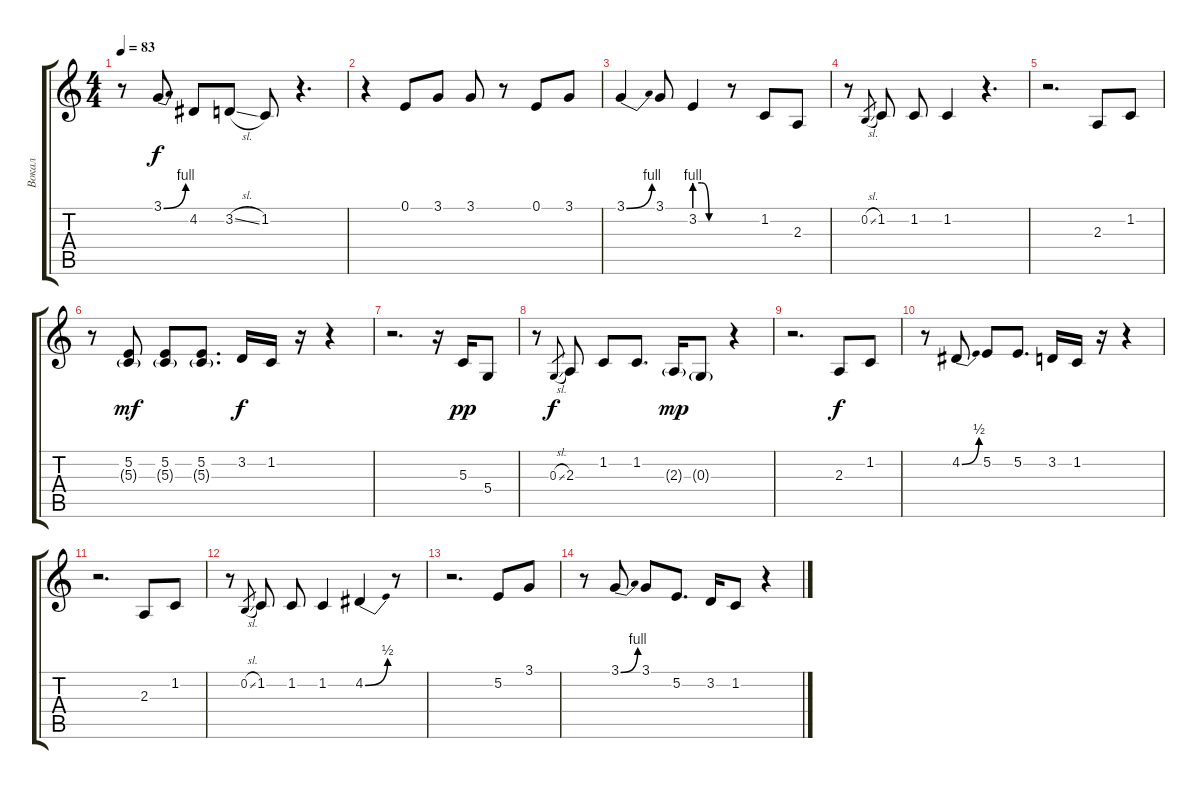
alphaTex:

\track ("Вокал" "Вокал") {instrument clarinet}
\staff {score tabs}
\tuning (E4 B3 G3 D3 A2 E2) {hide}
\ts (4 4)
\tempo 83
\clef g2
\ks c
r.8{dy f} 3.1{be (bend 0 0 60 4)}.8 4.2.8 3.2{sl}.8 1.2.8 r.4{d} |
r.4 0.1.8 3.1.8 3.1.8 r.8 0.1.8 3.1.8 |
3.1{be (bend 0 0 60 4)}.4 3.1.8 3.2{be (custom 0 4 15 4 30 0 60 0)}.4 r.8 1.2.8 2.3.8 |
r.8 0.2{sl}.8{gr} 1.2.8 1.2.8 1.2.4 r.4{d} |
r.2{d} 2.3.8 1.2.8 |
r.8 (5.2 5.3{g}).8{dy mf} (5.2 5.3{g}).8 (5.2 5.3{g}).8{d} 3.2.16{dy f} 1.2.16 r.16 r.4 |
r.2{d} r.16 5.3.16{dy pp} 5.4.8 |
r.8 0.3{sl}.8{gr dy f} 2.3.8 1.2.8 1.2.8{d} 2.3{g}.16{dy mp} 0.3{g}.8 r.4 |
r.2{d} 2.3.8{dy f} 1.2.8 |
r.8 4.2{be (bend 0 0 60 2)}.8 5.2.8 5.2.8{d} 3.2.16 1.2.16 r.16 r.4 |
r.2{d} 2.3.8 1.2.8 |
r.8 0.2{sl}.8{gr} 1.2.8 1.2.8 1.2.4 4.2{be (bend 0 0 60 2)}.4 r.8 |
r.2{d} 5.2.8 3.1.8 |
r.8 3.1{be (bend 0 0 60 4)}.8 3.1.8 5.2.8{d} 3.2.16 1.2.8 r.4
